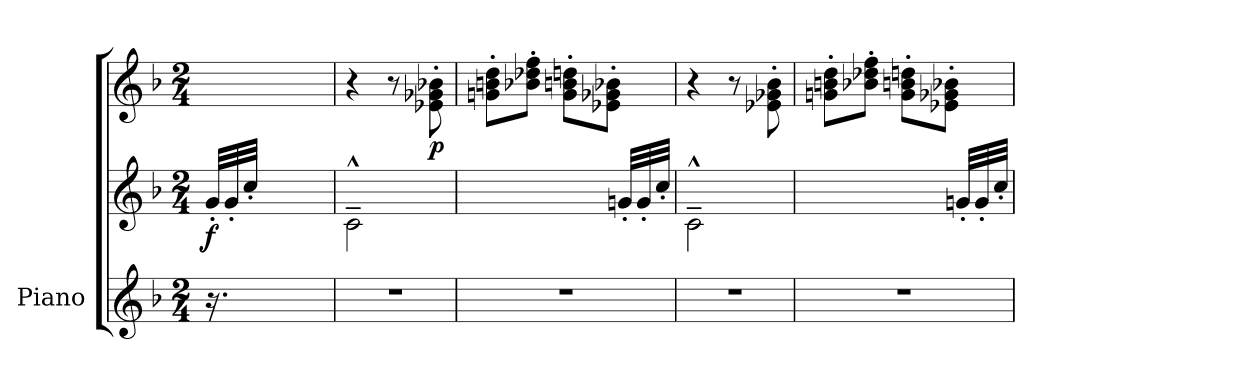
**kern	**kern	**kern	**dynam
*part1	*part1	*part1	*part1
*staff3	*staff2	*staff1	*staff1/2/3
*I"Piano	*	*	*
*I'Pno.	*	*	*
*clefG2	*clefG2	*clefG2	*
*k[b-]	*k[b-]	*k[b-]	*
*M2/4	*M2/4	*M2/4	*
*MM100	*MM100	*MM100	*
=1	=1	=1	=1
!	!	!	!LO:DY:b=2
16.r	32g'/LLL	2ryy	f
.	32g'/	.	.
.	32cc'/JJJ	.	.
4ryy	4ryy	.	.
8ryy	8ryy	.	.
32ryy	32ryy	.	.
=2	=2	=2	=2
2r	2c~^^\	4r	.
.	.	8r	.
!	!	!	!LO:DY:b
.	.	8e-X\' 8g-X\' 8b-X\'	p
=3	=3	=3	=3
2r	4ryy	8gn\' 8bn\' 8dd\'L	.
.	.	8b-X\' 8dd-X\' 8ff\'J	.
.	16ryy	8g\' 8bn\' 8ddn\'L	.
.	16ryy	.	.
.	32ryy	8e-X\' 8g-X\' 8b-X\'J	.
.	32gn'/LLL	.	.
.	32g'/	.	.
.	32cc'/JJJ	.	.
=4	=4	=4	=4
2r	2c~^^\	4r	.
.	.	8r	.
.	.	8e-X\' 8g-X\' 8b-\'	.
=5	=5	=5	=5
2r	4ryy	8gn\' 8bn\' 8dd\'L	.
.	.	8b-X\' 8dd-X\' 8ff\'J	.
.	16ryy	8g\' 8bn\' 8ddn\'L	.
.	16ryy	.	.
.	32ryy	8e-X\' 8g-X\' 8b-X\'J	.
.	32gn'/LLL	.	.
.	32g'/	.	.
.	32cc'/JJJ	.	.
=	=	=	=
*-	*-	*-	*-
